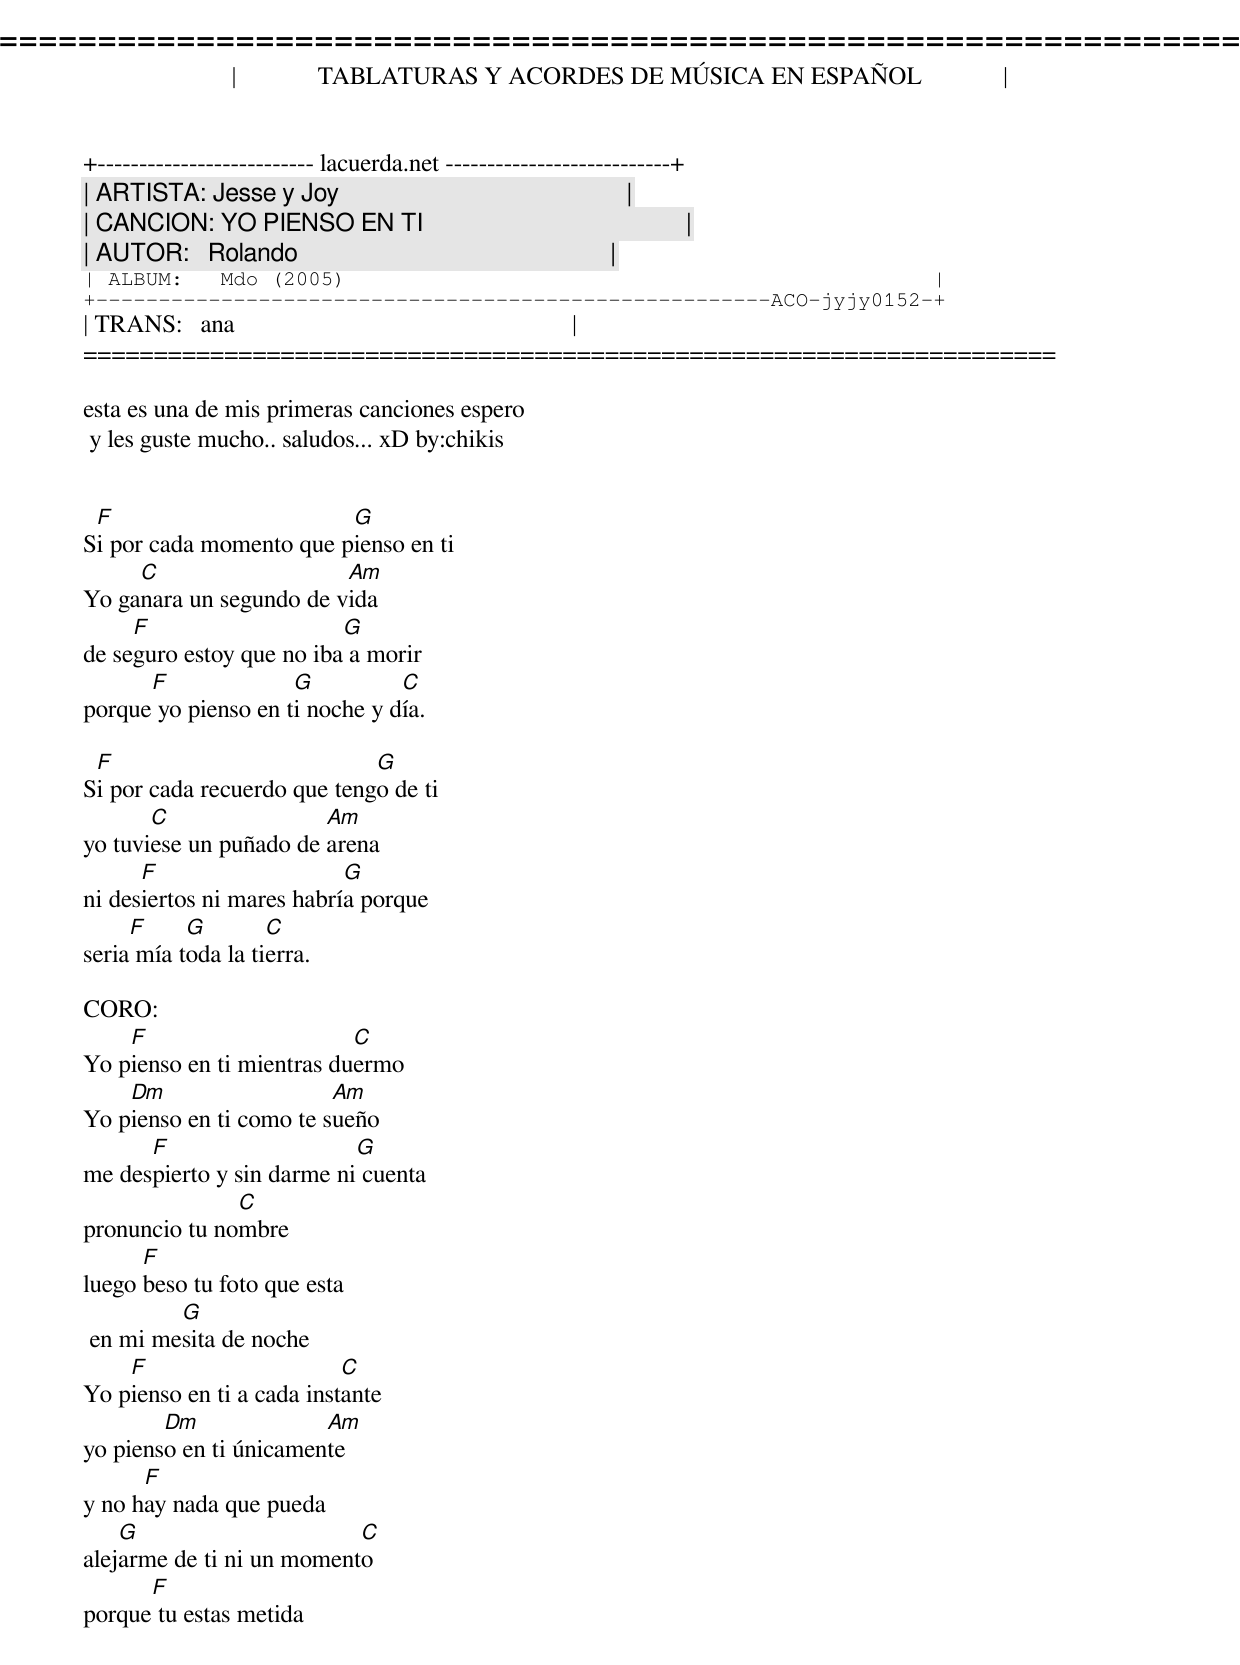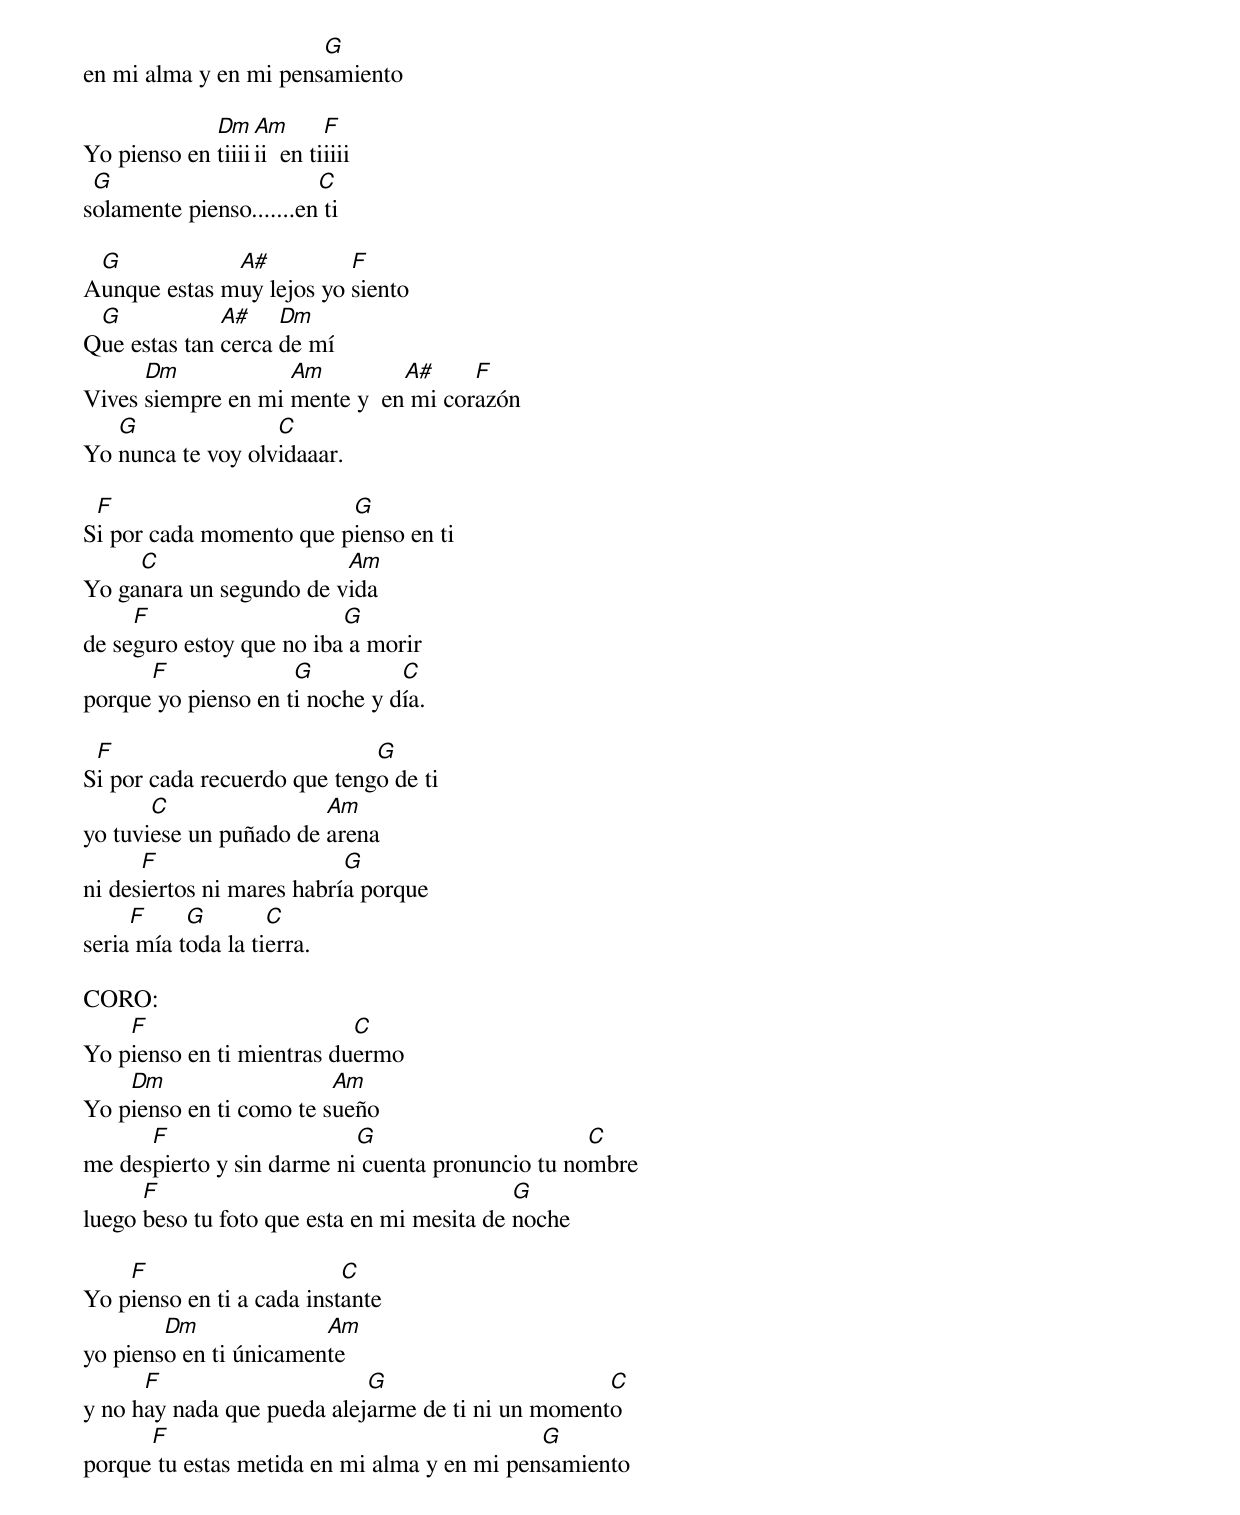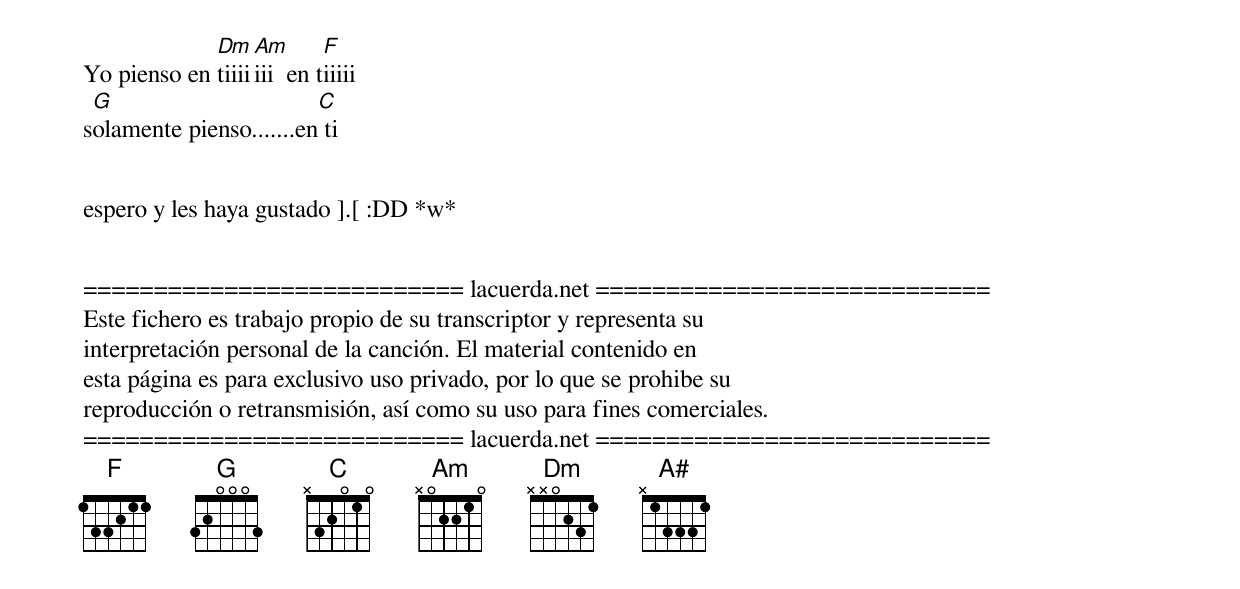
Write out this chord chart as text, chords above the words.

=====================================================================
|             TABLATURAS Y ACORDES DE MÚSICA EN ESPAÑOL             |
+-------------------------- lacuerda.net ---------------------------+
| ARTISTA: Jesse y Joy                                              |
| CANCION: YO PIENSO EN TI                                          |
| AUTOR:   Rolando                                                  |
| ALBUM:   Mdo (2005)                                               |
+------------------------------------------------------ACO-jyjy0152-+
| TRANS:   ana                                                      |
=====================================================================

esta es una de mis primeras canciones espero
 y les guste mucho.. saludos... xD by:chikis


 F                       G
Si por cada momento que pienso en ti
     C                   Am
Yo ganara un segundo de vida
     F                    G
de seguro estoy que no iba a morir
      F              G          C
porque yo pienso en ti noche y día.

 F                           G
Si por cada recuerdo que tengo de ti
       C                Am
yo tuviese un puñado de arena
      F                    G
ni desiertos ni mares habría porque
     F     G        C
seria mía toda la tierra.

CORO:
    F                      C
Yo pienso en ti mientras duermo
    Dm                   Am
Yo pienso en ti como te sueño
      F                    G
me despierto y sin darme ni cuenta
               C
pronuncio tu nombre
      F
luego beso tu foto que esta
         G
 en mi mesita de noche
    F                      C
Yo pienso en ti a cada instante
        Dm              Am
yo pienso en ti únicamente
      F
y no hay nada que pueda
    G                      C
alejarme de ti ni un momento
      F
porque tu estas metida
                       G
en mi alma y en mi pensamiento

             Dm   Am       F
Yo pienso en tiiiiii  en tiiiii
 G                       C
solamente pienso.......en ti

 G            A#          F
Aunque estas muy lejos yo siento
 G            A#    Dm
Que estas tan cerca de mí
      Dm            Am         A#     F
Vives siempre en mi mente y  en mi corazón
   G               C
Yo nunca te voy olvidaaar.

 F                       G
Si por cada momento que pienso en ti
     C                   Am
Yo ganara un segundo de vida
     F                    G
de seguro estoy que no iba a morir
      F              G          C
porque yo pienso en ti noche y día.

 F                           G
Si por cada recuerdo que tengo de ti
       C                Am
yo tuviese un puñado de arena
      F                    G
ni desiertos ni mares habría porque
     F     G        C
seria mía toda la tierra.

CORO:
    F                      C
Yo pienso en ti mientras duermo
    Dm                   Am
Yo pienso en ti como te sueño
      F                    G                      C
me despierto y sin darme ni cuenta pronuncio tu nombre
      F                                     G
luego beso tu foto que esta en mi mesita de noche

    F                      C
Yo pienso en ti a cada instante
        Dm              Am
yo pienso en ti únicamente
      F                     G                      C
y no hay nada que pueda alejarme de ti ni un momento
      F                                      G
porque tu estas metida en mi alma y en mi pensamiento

             Dm   Am       F
Yo pienso en tiiiiiii  en tiiiii
 G                       C
solamente pienso.......en ti


espero y les haya gustado ].[ :DD *w*


=========================== lacuerda.net ============================
Este fichero es trabajo propio de su transcriptor y representa su
interpretación personal de la canción. El material contenido en
esta página es para exclusivo uso privado, por lo que se prohibe su
reproducción o retransmisión, así como su uso para fines comerciales.
=========================== lacuerda.net ============================
